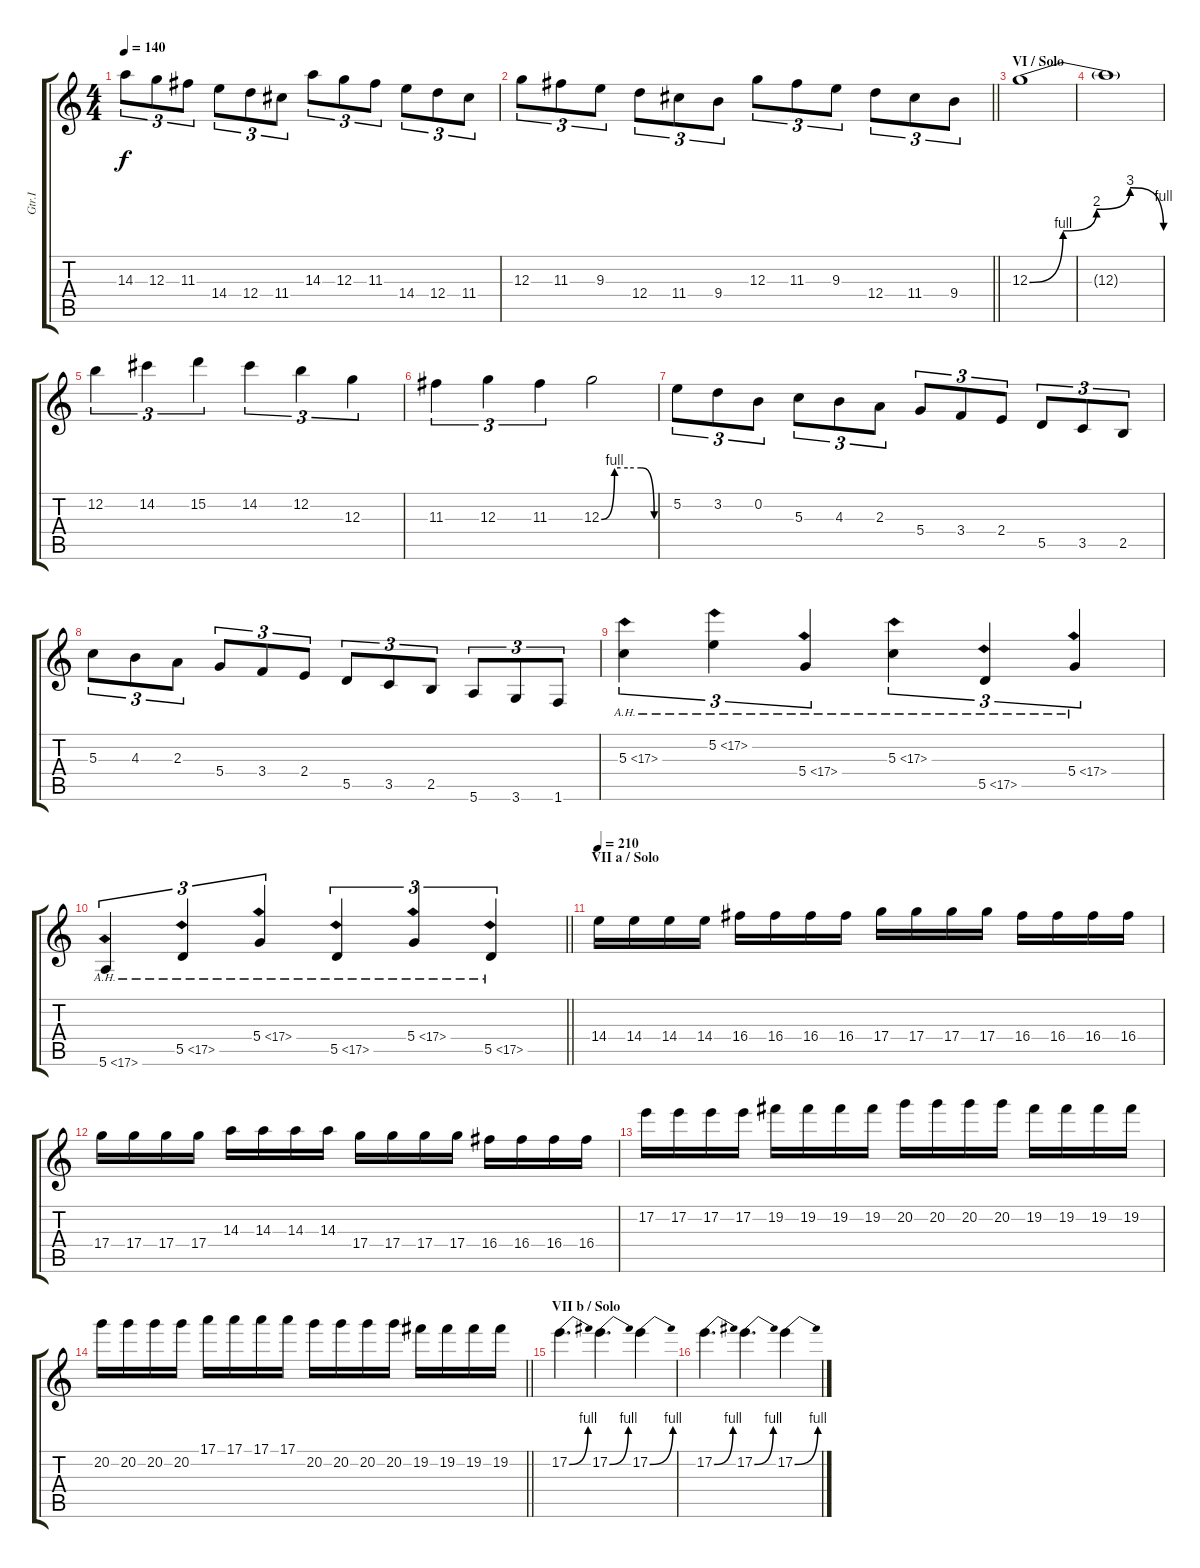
\track ("Gtr.I" "Gtr.I") {instrument distortionguitar}
\staff {score tabs}
\tuning (E4 B3 G3 D3 A2 E2) {hide}
\ts (4 4)
\tempo 140
\clef g2
\ks c
14.3.8{tu (3 2) dy f} 12.3.8{tu (3 2)} 11.3.8{tu (3 2)} 14.4.8{tu (3 2)} 12.4.8{tu (3 2)} 11.4.8{tu (3 2)} 14.3.8{tu (3 2)} 12.3.8{tu (3 2)} 11.3.8{tu (3 2)} 14.4.8{tu (3 2)} 12.4.8{tu (3 2)} 11.4.8{tu (3 2)} |
\barLineRight lightlight
12.3.8{tu (3 2)} 11.3.8{tu (3 2)} 9.3.8{tu (3 2)} 12.4.8{tu (3 2)} 11.4.8{tu (3 2)} 9.4.8{tu (3 2)} 12.3.8{tu (3 2)} 11.3.8{tu (3 2)} 9.3.8{tu (3 2)} 12.4.8{tu (3 2)} 11.4.8{tu (3 2)} 9.4.8{tu (3 2)} |
\section ("" "VI / Solo")
12.3{be (custom 0 0 15 4 30 8 45 12 60 4)}.1 |
12.3{t}.1 |
12.2.4{tu (3 2)} 14.2.4{tu (3 2)} 15.2.4{tu (3 2)} 14.2.4{tu (3 2)} 12.2.4{tu (3 2)} 12.3.4{tu (3 2)} |
11.3.4{tu (3 2)} 12.3.4{tu (3 2)} 11.3.4{tu (3 2)} 12.3{be (custom 0 0 15 4 30 4 45 4 60 0)}.2 |
5.2.8{tu (3 2)} 3.2.8{tu (3 2)} 0.2.8{tu (3 2)} 5.3.8{tu (3 2)} 4.3.8{tu (3 2)} 2.3.8{tu (3 2)} 5.4.8{tu (3 2)} 3.4.8{tu (3 2)} 2.4.8{tu (3 2)} 5.5.8{tu (3 2)} 3.5.8{tu (3 2)} 2.5.8{tu (3 2)} |
5.3.8{tu (3 2)} 4.3.8{tu (3 2)} 2.3.8{tu (3 2)} 5.4.8{tu (3 2)} 3.4.8{tu (3 2)} 2.4.8{tu (3 2)} 5.5.8{tu (3 2)} 3.5.8{tu (3 2)} 2.5.8{tu (3 2)} 5.6.8{tu (3 2)} 3.6.8{tu (3 2)} 1.6.8{tu (3 2)} |
5.3{ah 12}.4{tu (3 2)} 5.2{ah 12}.4{tu (3 2)} 5.4{ah 12}.4{tu (3 2)} 5.3{ah 12}.4{tu (3 2)} 5.5{ah 12}.4{tu (3 2)} 5.4{ah 12}.4{tu (3 2)} |
\barLineRight lightlight
5.6{ah 12}.4{tu (3 2)} 5.5{ah 12}.4{tu (3 2)} 5.4{ah 12}.4{tu (3 2)} 5.5{ah 12}.4{tu (3 2)} 5.4{ah 12}.4{tu (3 2)} 5.5{ah 12}.4{tu (3 2)} |
\section ("" "VII a / Solo")
\tempo 210
14.4.16 14.4.16 14.4.16 14.4.16 16.4.16 16.4.16 16.4.16 16.4.16 17.4.16 17.4.16 17.4.16 17.4.16 16.4.16 16.4.16 16.4.16 16.4.16 |
17.4.16 17.4.16 17.4.16 17.4.16 14.3.16 14.3.16 14.3.16 14.3.16 17.4.16 17.4.16 17.4.16 17.4.16 16.4.16 16.4.16 16.4.16 16.4.16 |
17.2.16 17.2.16 17.2.16 17.2.16 19.2.16 19.2.16 19.2.16 19.2.16 20.2.16 20.2.16 20.2.16 20.2.16 19.2.16 19.2.16 19.2.16 19.2.16 |
\barLineRight lightlight
20.2.16 20.2.16 20.2.16 20.2.16 17.1.16 17.1.16 17.1.16 17.1.16 20.2.16 20.2.16 20.2.16 20.2.16 19.2.16 19.2.16 19.2.16 19.2.16 |
\section ("" "VII b / Solo")
17.2{be (bend 0 0 60 4)}.4{d} 17.2{be (bend 0 0 60 4)}.4{d} 17.2{be (bend 0 0 60 4)}.4 |
17.2{be (bend 0 0 60 4)}.4{d} 17.2{be (bend 0 0 60 4)}.4{d} 17.2{be (bend 0 0 60 4)}.4
